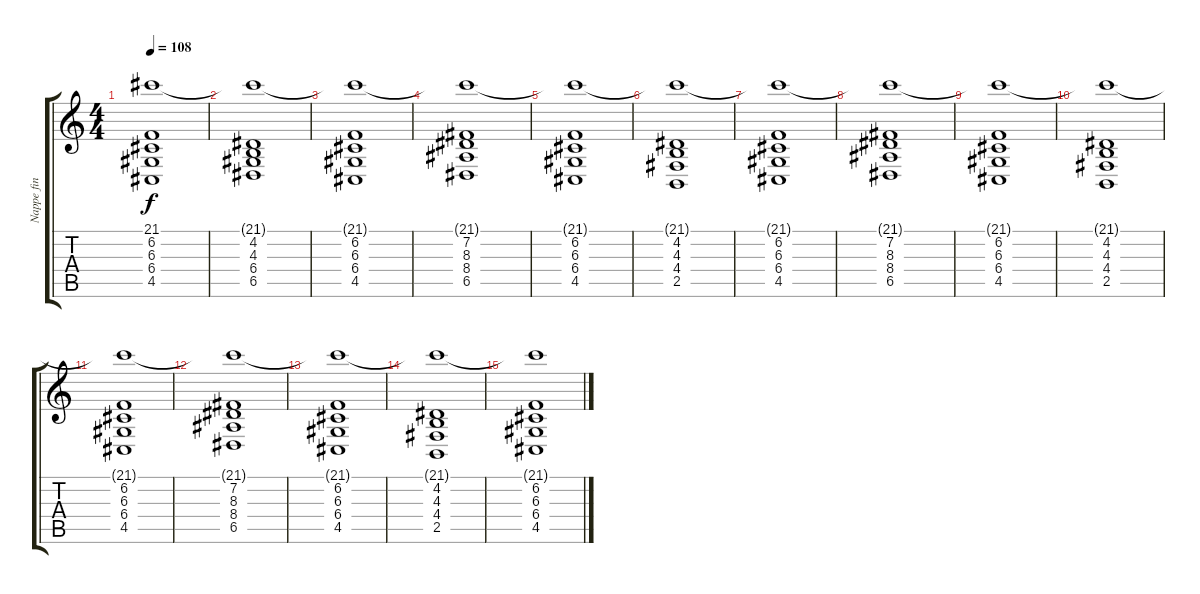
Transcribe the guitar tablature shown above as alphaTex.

\track ("Nappe fin" "Nappe fin") {instrument synthstrings2}
\staff {score tabs}
\tuning (E4 B3 G3 D3 A2 E2) {hide}
\ts (4 4)
\tempo 108
\clef g2
\ks c
(21.1{t} 6.2 6.3 6.4 4.5).1{dy f} |
(21.1{t} 4.2 4.3 6.4 6.5).1 |
(21.1{t} 6.2 6.3 6.4 4.5).1 |
(21.1{t} 7.2 8.3 8.4 6.5).1 |
(21.1{t} 6.2 6.3 6.4 4.5).1 |
(21.1{t} 4.2 4.3 4.4 2.5).1 |
(21.1{t} 6.2 6.3 6.4 4.5).1 |
(21.1{t} 7.2 8.3 8.4 6.5).1 |
(21.1{t} 6.2 6.3 6.4 4.5).1 |
(21.1{t} 4.2 4.3 4.4 2.5).1 |
(21.1{t} 6.2 6.3 6.4 4.5).1{volume 8} |
(21.1{t} 7.2 8.3 8.4 6.5).1{volume 7} |
(21.1{t} 6.2 6.3 6.4 4.5).1{volume 6} |
(21.1{t} 4.2 4.3 4.4 2.5).1{volume 5} |
(21.1{t} 6.2 6.3 6.4 4.5).1{volume 3}
